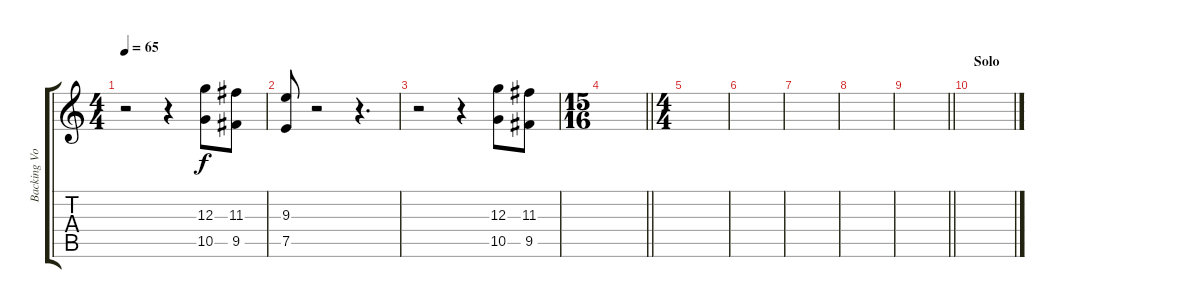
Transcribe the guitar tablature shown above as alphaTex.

\track ("Backing Vocals" "Backing Vo") {instrument distortionguitar}
\staff {score tabs}
\tuning (E4 B3 G3 D3 A2 E2) {hide}
\ts (4 4)
\tempo 65
\clef g2
\ks c
r.2{dy f} r.4 (12.3 10.5).8 (11.3 9.5).8 |
(9.3 7.5).8 r.2 r.4{d} |
r.2 r.4 (12.3 10.5).8 (11.3 9.5).8 |
\ts (15 16)
\barLineRight lightlight
|
\ts (4 4)
|
|
|
|
\barLineRight lightlight
|
\section ("" "Solo")
